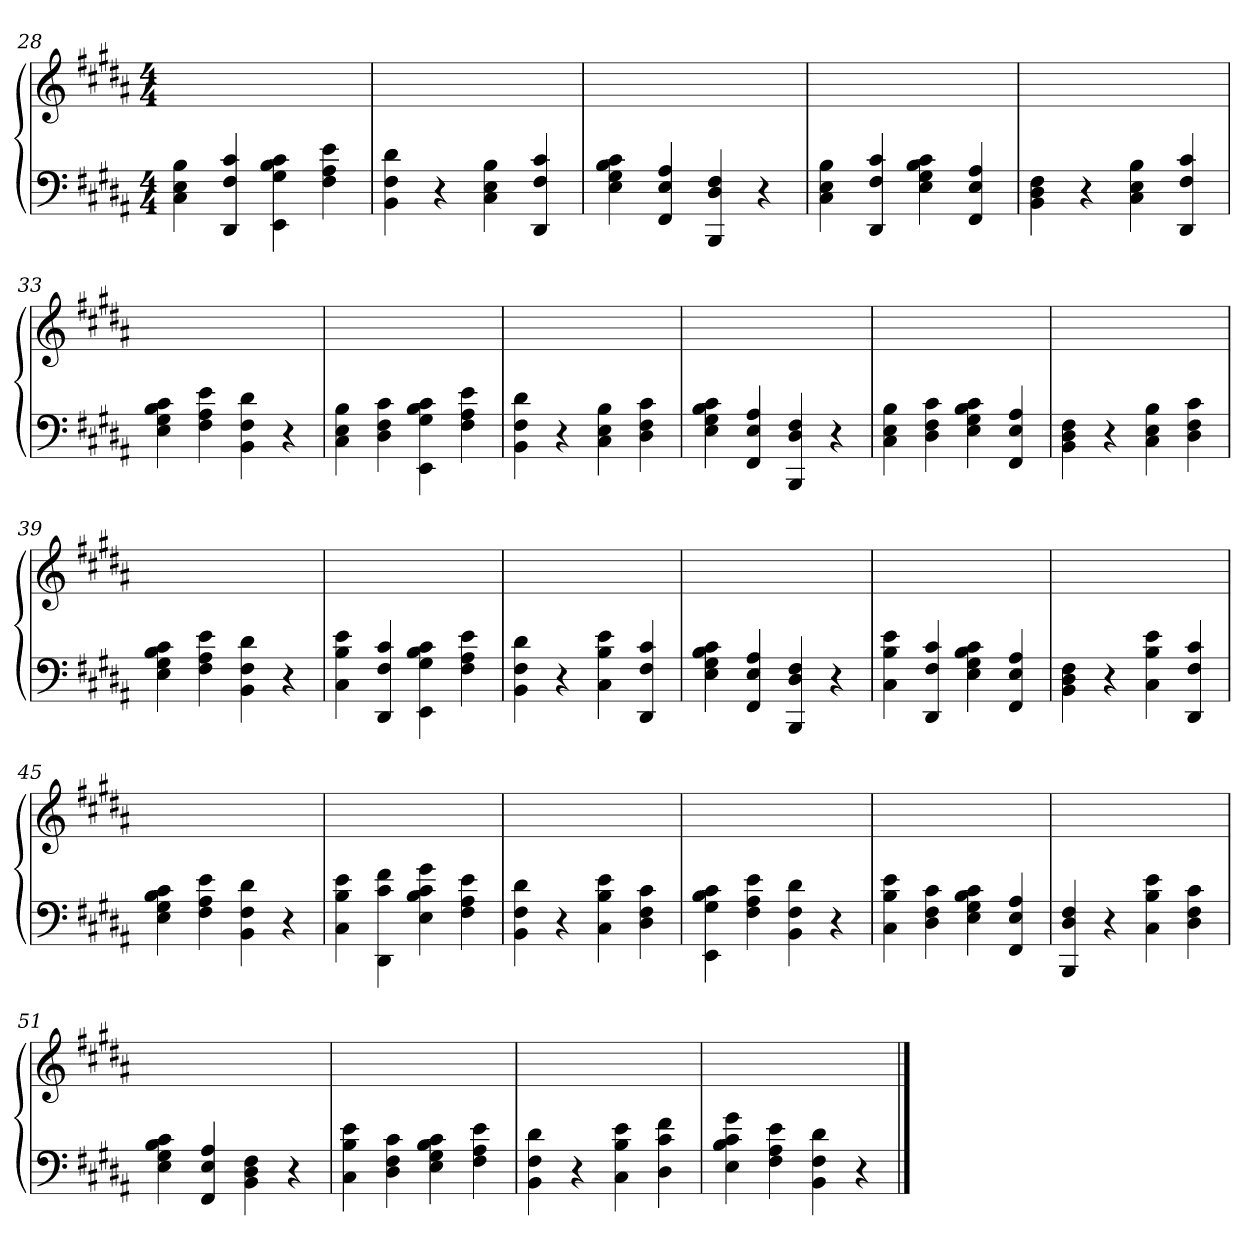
**kern	**kern
*part2	*part1
*staff2	*staff1
*clefF4	*clefG2
*k[f#c#g#d#a#]	*k[f#c#g#d#a#]
*B:	*B:
*M4/4	*M4/4
=28	=28
4C# 4E 4B	1ryy
4DD# 4F# 4c#	.
4EE 4G# 4B 4c#	.
4F# 4A# 4e	.
=29	=29
4BB 4F# 4d#	1ryy
4r	.
4C# 4E 4B	.
4DD# 4F# 4c#	.
=30	=30
4E 4G# 4B 4c#	1ryy
4FF# 4E 4A#	.
4BBB 4D# 4F#	.
4r	.
=31	=31
4C# 4E 4B	1ryy
4DD# 4F# 4c#	.
4E 4G# 4B 4c#	.
4FF# 4E 4A#	.
=32	=32
4BB 4D# 4F#	1ryy
4r	.
4C# 4E 4B	.
4DD# 4F# 4c#	.
=33	=33
4E 4G# 4B 4c#	1ryy
4F# 4A# 4e	.
4BB 4F# 4d#	.
4r	.
=34	=34
4C# 4E 4B	1ryy
4D# 4F# 4c#	.
4EE 4G# 4B 4c#	.
4F# 4A# 4e	.
=35	=35
4BB 4F# 4d#	1ryy
4r	.
4C# 4E 4B	.
4D# 4F# 4c#	.
=36	=36
4E 4G# 4B 4c#	1ryy
4FF# 4E 4A#	.
4BBB 4D# 4F#	.
4r	.
=37	=37
4C# 4E 4B	1ryy
4D# 4F# 4c#	.
4E 4G# 4B 4c#	.
4FF# 4E 4A#	.
=38	=38
4BB 4D# 4F#	1ryy
4r	.
4C# 4E 4B	.
4D# 4F# 4c#	.
=39	=39
4E 4G# 4B 4c#	1ryy
4F# 4A# 4e	.
4BB 4F# 4d#	.
4r	.
=40	=40
4C# 4B 4e	1ryy
4DD# 4F# 4c#	.
4EE 4G# 4B 4c#	.
4F# 4A# 4e	.
=41	=41
4BB 4F# 4d#	1ryy
4r	.
4C# 4B 4e	.
4DD# 4F# 4c#	.
=42	=42
4E 4G# 4B 4c#	1ryy
4FF# 4E 4A#	.
4BBB 4D# 4F#	.
4r	.
=43	=43
4C# 4B 4e	1ryy
4DD# 4F# 4c#	.
4E 4G# 4B 4c#	.
4FF# 4E 4A#	.
=44	=44
4BB 4D# 4F#	1ryy
4r	.
4C# 4B 4e	.
4DD# 4F# 4c#	.
=45	=45
4E 4G# 4B 4c#	1ryy
4F# 4A# 4e	.
4BB 4F# 4d#	.
4r	.
=46	=46
4C# 4B 4e	1ryy
4DD# 4c# 4f#	.
4E 4B 4c# 4g#	.
4F# 4A# 4e	.
=47	=47
4BB 4F# 4d#	1ryy
4r	.
4C# 4B 4e	.
4D# 4F# 4c#	.
=48	=48
4EE 4G# 4B 4c#	1ryy
4F# 4A# 4e	.
4BB 4F# 4d#	.
4r	.
=49	=49
4C# 4B 4e	1ryy
4D# 4F# 4c#	.
4E 4G# 4B 4c#	.
4FF# 4E 4A#	.
=50	=50
4BBB 4D# 4F#	1ryy
4r	.
4C# 4B 4e	.
4D# 4F# 4c#	.
=51	=51
4E 4G# 4B 4c#	1ryy
4FF# 4E 4A#	.
4BB 4D# 4F#	.
4r	.
=52	=52
4C# 4B 4e	1ryy
4D# 4F# 4c#	.
4E 4G# 4B 4c#	.
4F# 4A# 4e	.
=53	=53
4BB 4F# 4d#	1ryy
4r	.
4C# 4B 4e	.
4D# 4c# 4f#	.
=54	=54
4E 4B 4c# 4g#	1ryy
4F# 4A# 4e	.
4BB 4F# 4d#	.
4r	.
==	==
*-	*-
